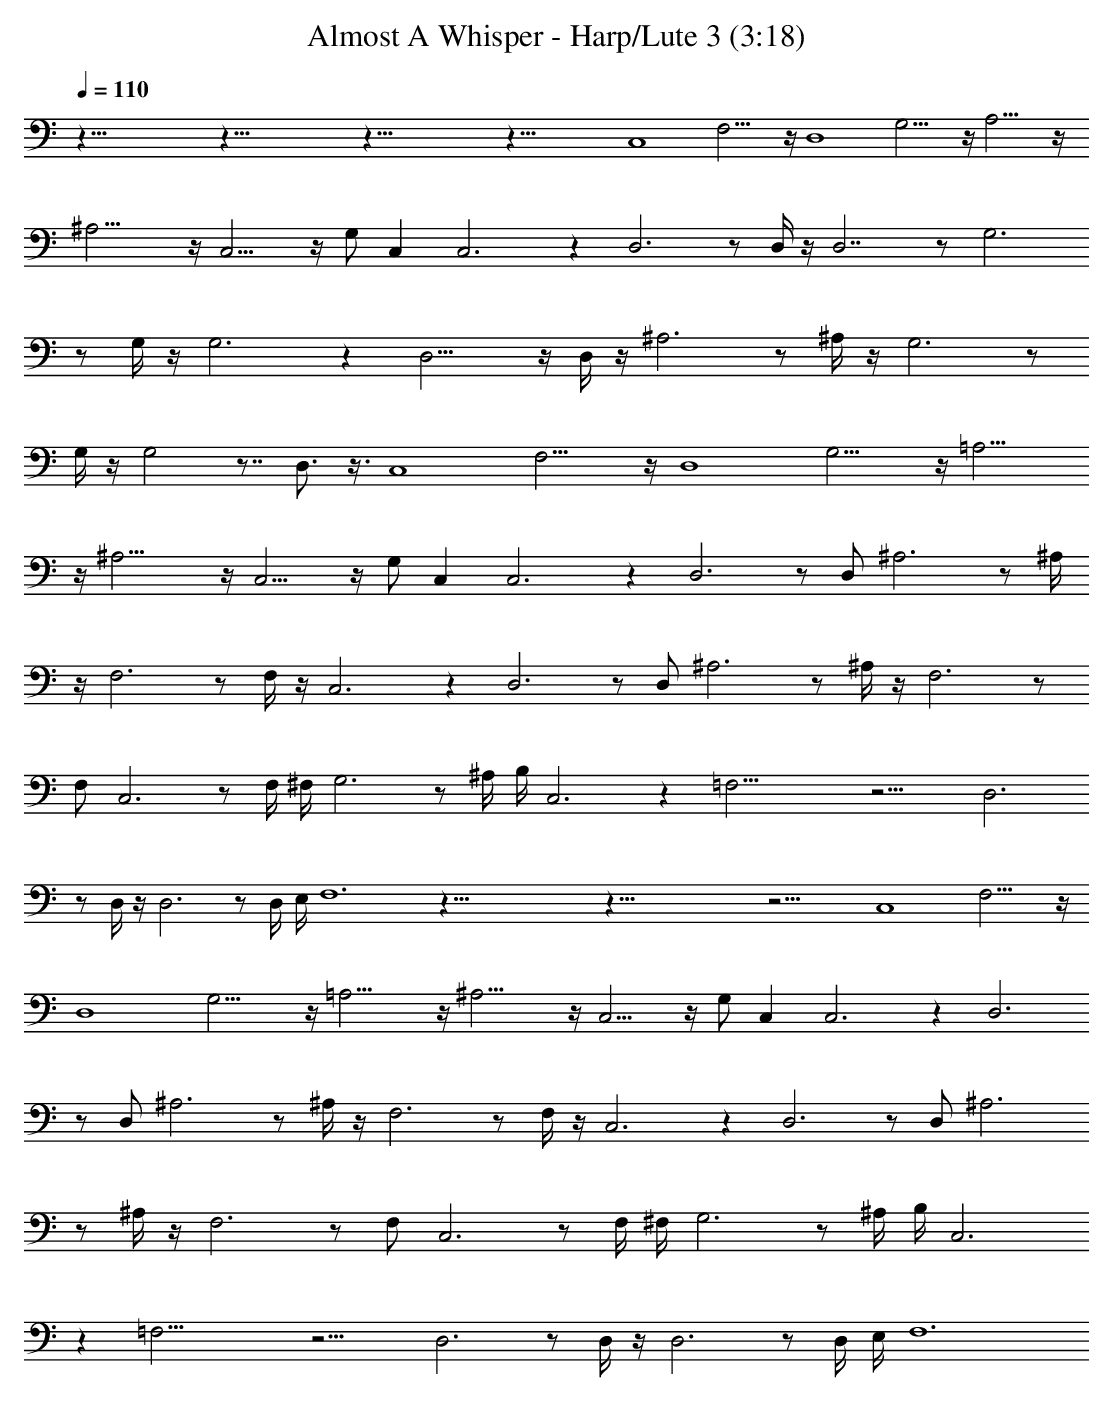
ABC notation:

X:1
T:Almost A Whisper - Harp/Lute 3 (3:18)
L:1/4
Q:110
K:C
z117/8 z117/8 z117/8 z65/8 C,4 F,15/4 z/4 D,4 G,15/4 z/4 A,15/4 z/4
^A,15/4 z/4 C,9/4 z/4 G,/2 C, C,3 z D,3 z/2 D,/4 z/4 D,7/2 z/2 G,3
z/2 G,/4 z/4 G,3 z D,13/4 z/4 D,/4 z/4 ^A,3 z/2 ^A,/4 z/4 G,3 z/2
G,/4 z/4 G,2 z7/8 D,3/4 z3/8 C,4 F,15/4 z/4 D,4 G,15/4 z/4 =A,15/4
z/4 ^A,15/4 z/4 C,9/4 z/4 G,/2 C, C,3 z D,3 z/2 D,/2 ^A,3 z/2 ^A,/4
z/4 F,3 z/2 F,/4 z/4 C,3 z D,3 z/2 D,/2 ^A,3 z/2 ^A,/4 z/4 F,3 z/2
F,/2 C,3 z/2 F,/4 ^F,/4 G,3 z/2 ^A,/4 B,/4 C,3 z =F,19/4 z13/4 D,3
z/2 D,/4 z/4 D,3 z/2 D,/4 E,/4 F,6 z117/8 z117/8 z19/4 C,4 F,15/4 z/4
D,4 G,15/4 z/4 =A,15/4 z/4 ^A,15/4 z/4 C,9/4 z/4 G,/2 C, C,3 z D,3
z/2 D,/2 ^A,3 z/2 ^A,/4 z/4 F,3 z/2 F,/4 z/4 C,3 z D,3 z/2 D,/2 ^A,3
z/2 ^A,/4 z/4 F,3 z/2 F,/2 C,3 z/2 F,/4 ^F,/4 G,3 z/2 ^A,/4 B,/4 C,3
z =F,19/4 z13/4 D,3 z/2 D,/4 z/4 D,3 z/2 D,/4 E,/4 F,6
